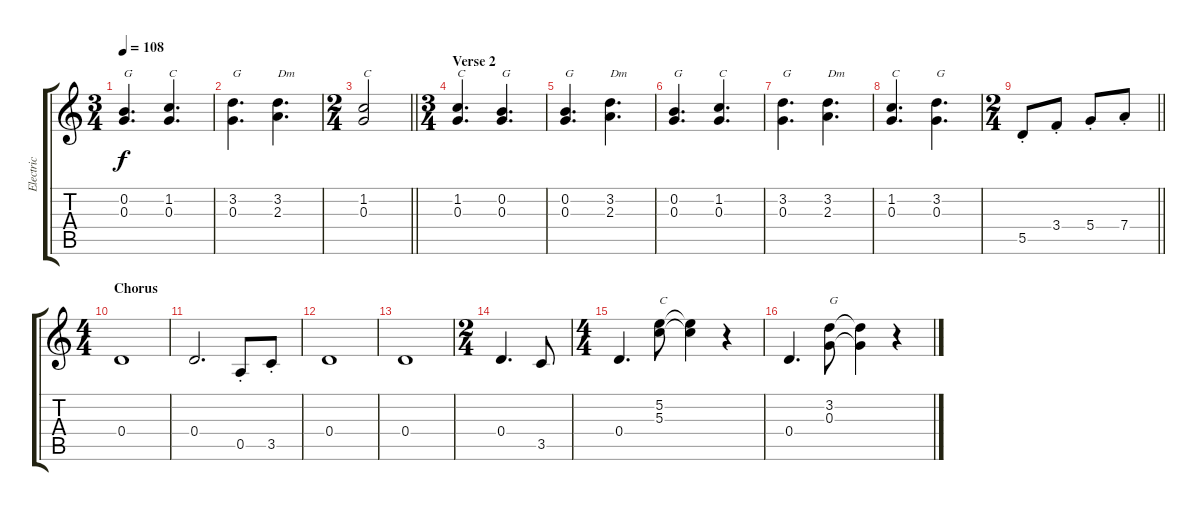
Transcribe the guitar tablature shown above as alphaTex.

\track ("Electric" "Electric") {instrument overdrivenguitar}
\staff {score tabs}
\tuning (E4 B3 G3 D3 A2 E2) {hide}
\ts (3 4)
\tempo 108
\clef g2
\ks c
(0.2 0.3).4{d txt "G" dy f} (1.2 0.3).4{d txt "C"} |
(3.2 0.3).4{d txt "G"} (3.2 2.3).4{d txt "Dm"} |
\ts (2 4)
\barLineRight lightlight
(1.2 0.3).2{txt "C"} |
\ts (3 4)
\section ("" "Verse 2")
(1.2 0.3).4{d txt "C"} (0.2 0.3).4{d txt "G"} |
(0.2 0.3).4{d txt "G"} (3.2 2.3).4{d txt "Dm"} |
(0.2 0.3).4{d txt "G"} (1.2 0.3).4{d txt "C"} |
(3.2 0.3).4{d txt "G"} (3.2 2.3).4{d txt "Dm"} |
(1.2 0.3).4{d txt "C"} (3.2 0.3).4{d txt "G"} |
\ts (2 4)
\barLineRight lightlight
5.5{st}.8 3.4{st}.8 5.4{st}.8 7.4{st}.8 |
\ts (4 4)
\section ("" "Chorus")
0.4.1 |
0.4.2{d} 0.5{st}.8 3.5{st}.8 |
0.4.1 |
0.4.1 |
\ts (2 4)
0.4.4{d} 3.5.8 |
\ts (4 4)
0.4.4{d} (5.2 5.3).8{txt "C"} (5.2{t} 5.3{t}).4 r.4 |
0.4.4{d} (3.2 0.3).8{txt "G"} (3.2{t} 0.3{t}).4 r.4
